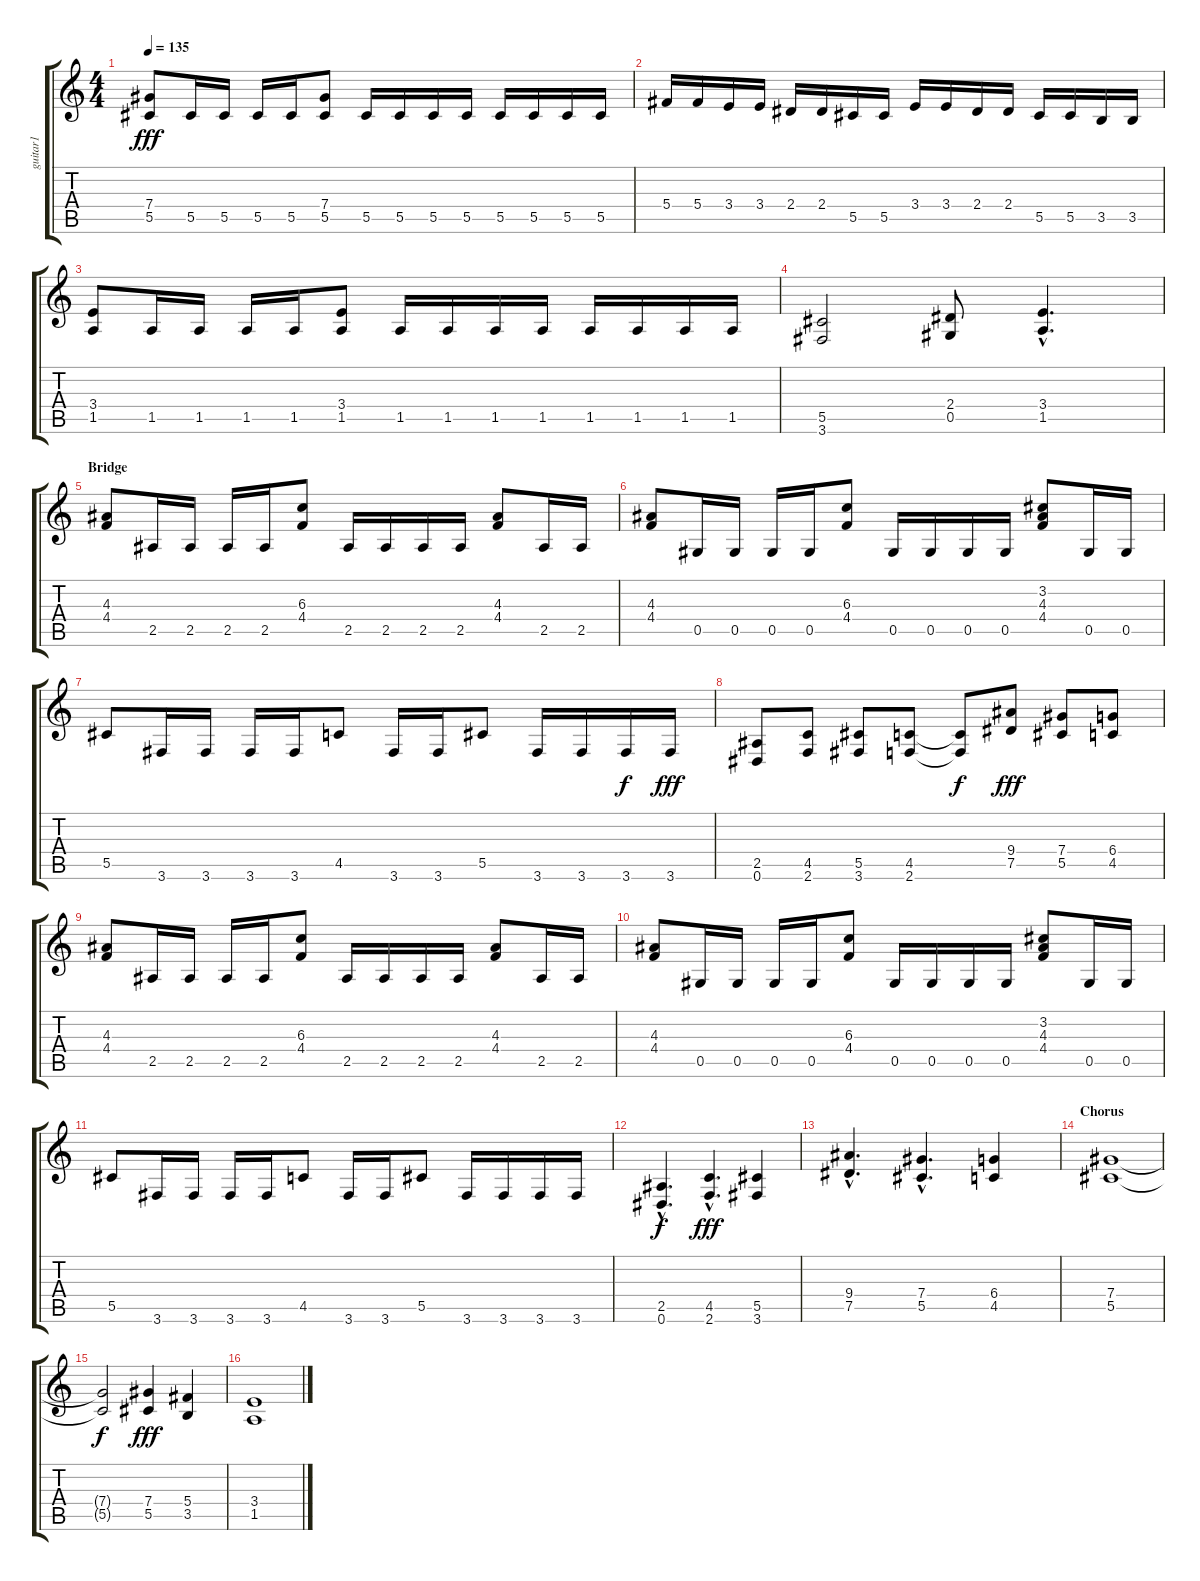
\track ("guitar1" "guitar1") {instrument overdrivenguitar}
\staff {score tabs}
\tuning (Eb4 Bb3 Gb3 Db3 Ab2 Eb2) {hide}
\ts (4 4)
\tempo 135
\clef g2
\ks c
(7.4 5.5).8{dy fff} 5.5.16 5.5.16 5.5.16 5.5.16 (7.4 5.5).8 5.5.16 5.5.16 5.5.16 5.5.16 5.5.16 5.5.16 5.5.16 5.5.16 |
5.4.16 5.4.16 3.4.16 3.4.16 2.4.16 2.4.16 5.5.16 5.5.16 3.4.16 3.4.16 2.4.16 2.4.16 5.5.16 5.5.16 3.5.16 3.5.16 |
(3.4 1.5).8 1.5.16 1.5.16 1.5.16 1.5.16 (3.4 1.5).8 1.5.16 1.5.16 1.5.16 1.5.16 1.5.16 1.5.16 1.5.16 1.5.16 |
(5.5 3.6).2 (2.4 0.5).8 (3.4{hac} 1.5{hac}).4{d} |
\section ("" "Bridge")
(4.3 4.4).8 2.5.16 2.5.16 2.5.16 2.5.16 (6.3 4.4).8 2.5.16 2.5.16 2.5.16 2.5.16 (4.3 4.4).8 2.5.16 2.5.16 |
(4.3 4.4).8 0.5.16 0.5.16 0.5.16 0.5.16 (6.3 4.4).8 0.5.16 0.5.16 0.5.16 0.5.16 (3.2 4.3 4.4).8 0.5.16 0.5.16 |
5.5.8 3.6.16 3.6.16 3.6.16 3.6.16 4.5.8 3.6.16 3.6.16 5.5.8 3.6.16 3.6.16 3.6.16{dy f} 3.6.16{dy fff} |
(2.5 0.6).8 (4.5 2.6).8 (5.5 3.6).8 (4.5 2.6).8 (4.5{t} 2.6{t}).8{dy f} (9.4 7.5).8{dy fff} (7.4 5.5).8 (6.4 4.5).8 |
(4.3 4.4).8 2.5.16 2.5.16 2.5.16 2.5.16 (6.3 4.4).8 2.5.16 2.5.16 2.5.16 2.5.16 (4.3 4.4).8 2.5.16 2.5.16 |
(4.3 4.4).8 0.5.16 0.5.16 0.5.16 0.5.16 (6.3 4.4).8 0.5.16 0.5.16 0.5.16 0.5.16 (3.2 4.3 4.4).8 0.5.16 0.5.16 |
5.5.8 3.6.16 3.6.16 3.6.16 3.6.16 4.5.8 3.6.16 3.6.16 5.5.8 3.6.16 3.6.16 3.6.16 3.6.16 |
(2.5{hac} 0.6{hac}).4{d dy f} (4.5{hac} 2.6{hac}).4{d dy fff} (5.5 3.6).4 |
(9.4{hac} 7.5{hac}).4{d} (7.4{hac} 5.5{hac}).4{d} (6.4 4.5).4 |
\section ("" "Chorus")
(7.4 5.5).1 |
(7.4{t} 5.5{t}).2{dy f} (7.4 5.5).4{dy fff} (5.4 3.5).4 |
(3.4 1.5).1
